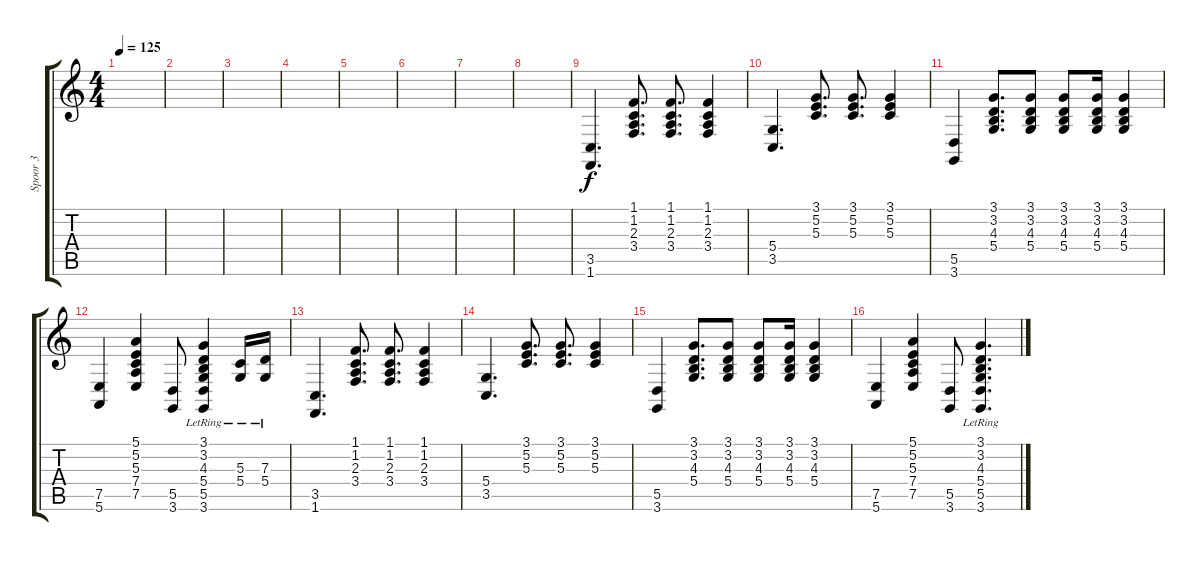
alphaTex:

\track ("Spoor 3" "Spoor 3") {instrument acousticgrandpiano}
\staff {score tabs}
\tuning (E4 B3 G3 D3 A2 E2) {hide}
\ts (4 4)
\tempo 125
\clef g2
\ks c
|
|
|
|
|
|
|
|
(3.5 1.6).4{d} (1.1 1.2 2.3 3.4).8{d} (1.1 1.2 2.3 3.4).8{d} (1.1 1.2 2.3 3.4).4 |
(5.4 3.5).4{d} (3.1 5.2 5.3).8{d} (3.1 5.2 5.3).8{d} (3.1 5.2 5.3).4 |
(5.5 3.6).4 (3.1 3.2 4.3 5.4).8{d} (3.1 3.2 4.3 5.4).8 (3.1 3.2 4.3 5.4).8 (3.1 3.2 4.3 5.4).16 (3.1 3.2 4.3 5.4).4 |
(7.5 5.6).4 (5.1 5.2 5.3 7.4 7.5).4 (5.5 3.6).8 (3.1{lr} 3.2{lr} 4.3{lr} 5.4{lr} 5.5{lr} 3.6{lr}).4 (5.3{lr} 5.4).16 (7.3{lr} 5.4).16 |
(3.5 1.6).4{d} (1.1 1.2 2.3 3.4).8{d} (1.1 1.2 2.3 3.4).8{d} (1.1 1.2 2.3 3.4).4 |
(5.4 3.5).4{d} (3.1 5.2 5.3).8{d} (3.1 5.2 5.3).8{d} (3.1 5.2 5.3).4 |
(5.5 3.6).4 (3.1 3.2 4.3 5.4).8{d} (3.1 3.2 4.3 5.4).8 (3.1 3.2 4.3 5.4).8 (3.1 3.2 4.3 5.4).16 (3.1 3.2 4.3 5.4).4 |
(7.5 5.6).4 (5.1 5.2 5.3 7.4 7.5).4 (5.5 3.6).8 (3.1{lr} 3.2{lr} 4.3{lr} 5.4{lr} 5.5{lr} 3.6{lr}).4{d}
